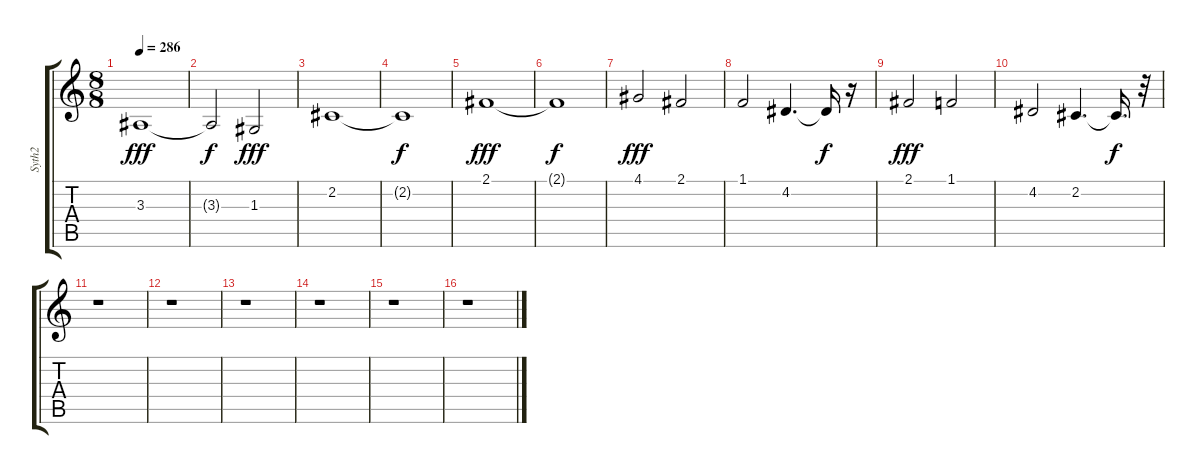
\track ("Syth2" "Syth2") {instrument lead8bassandlead}
\staff {score tabs}
\tuning (E4 B3 G3 D3 A2 E2) {hide}
\ts (8 8)
\tempo 286
\clef g2
\ks c
3.3.1{dy fff} |
3.3{t}.2{dy f} 1.3.2{dy fff} |
2.2.1 |
2.2{t}.1{dy f} |
2.1.1{dy fff} |
2.1{t}.1{dy f} |
4.1.2{dy fff} 2.1.2 |
1.1.2 4.2.4{d} 4.2{t}.16{dy f} r.16 |
2.1.2{dy fff} 1.1.2 |
4.2.2 2.2.4{d} 2.2{t}.16{d dy f} r.32 |
r.1 |
r.1 |
r.1 |
r.1 |
r.1 |
r.1
